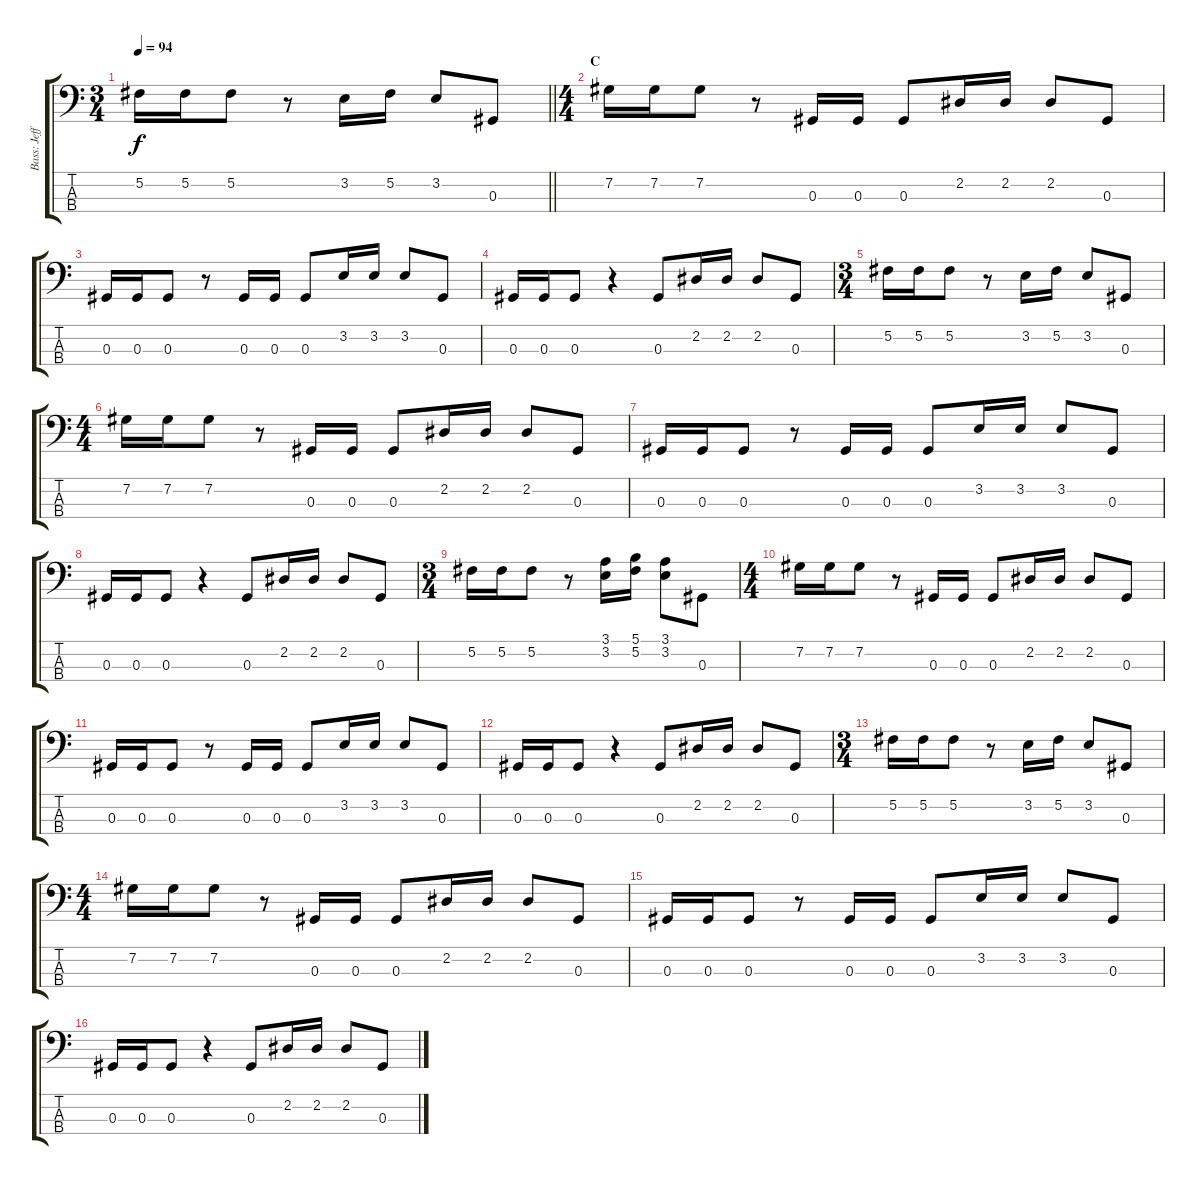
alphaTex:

\track ("Bass: Jeff" "Bass: Jeff") {instrument electricbassfinger}
\staff {score tabs}
\tuning (Gb2 Db2 Ab1 Eb1) {hide}
\ts (3 4)
\tempo 94
\clef f4
\barLineRight lightlight
\ks c
5.2.16{dy f} 5.2.16 5.2.8 r.8 3.2.16 5.2.16 3.2.8 0.3.8 |
\ts (4 4)
\section ("" "C")
7.2.16 7.2.16 7.2.8 r.8 0.3.16 0.3.16 0.3.8 2.2.16 2.2.16 2.2.8 0.3.8 |
0.3.16 0.3.16 0.3.8 r.8 0.3.16 0.3.16 0.3.8 3.2.16 3.2.16 3.2.8 0.3.8 |
0.3.16 0.3.16 0.3.8 r.4 0.3.8 2.2.16 2.2.16 2.2.8 0.3.8 |
\ts (3 4)
5.2.16 5.2.16 5.2.8 r.8 3.2.16 5.2.16 3.2.8 0.3.8 |
\ts (4 4)
7.2.16 7.2.16 7.2.8 r.8 0.3.16 0.3.16 0.3.8 2.2.16 2.2.16 2.2.8 0.3.8 |
0.3.16 0.3.16 0.3.8 r.8 0.3.16 0.3.16 0.3.8 3.2.16 3.2.16 3.2.8 0.3.8 |
0.3.16 0.3.16 0.3.8 r.4 0.3.8 2.2.16 2.2.16 2.2.8 0.3.8 |
\ts (3 4)
5.2.16 5.2.16 5.2.8 r.8 (3.1 3.2).16 (5.1 5.2).16 (3.1 3.2).8 0.3.8 |
\ts (4 4)
7.2.16 7.2.16 7.2.8 r.8 0.3.16 0.3.16 0.3.8 2.2.16 2.2.16 2.2.8 0.3.8 |
0.3.16 0.3.16 0.3.8 r.8 0.3.16 0.3.16 0.3.8 3.2.16 3.2.16 3.2.8 0.3.8 |
0.3.16 0.3.16 0.3.8 r.4 0.3.8 2.2.16 2.2.16 2.2.8 0.3.8 |
\ts (3 4)
5.2.16 5.2.16 5.2.8 r.8 3.2.16 5.2.16 3.2.8 0.3.8 |
\ts (4 4)
7.2.16 7.2.16 7.2.8 r.8 0.3.16 0.3.16 0.3.8 2.2.16 2.2.16 2.2.8 0.3.8 |
0.3.16 0.3.16 0.3.8 r.8 0.3.16 0.3.16 0.3.8 3.2.16 3.2.16 3.2.8 0.3.8 |
0.3.16 0.3.16 0.3.8 r.4 0.3.8 2.2.16 2.2.16 2.2.8 0.3.8
